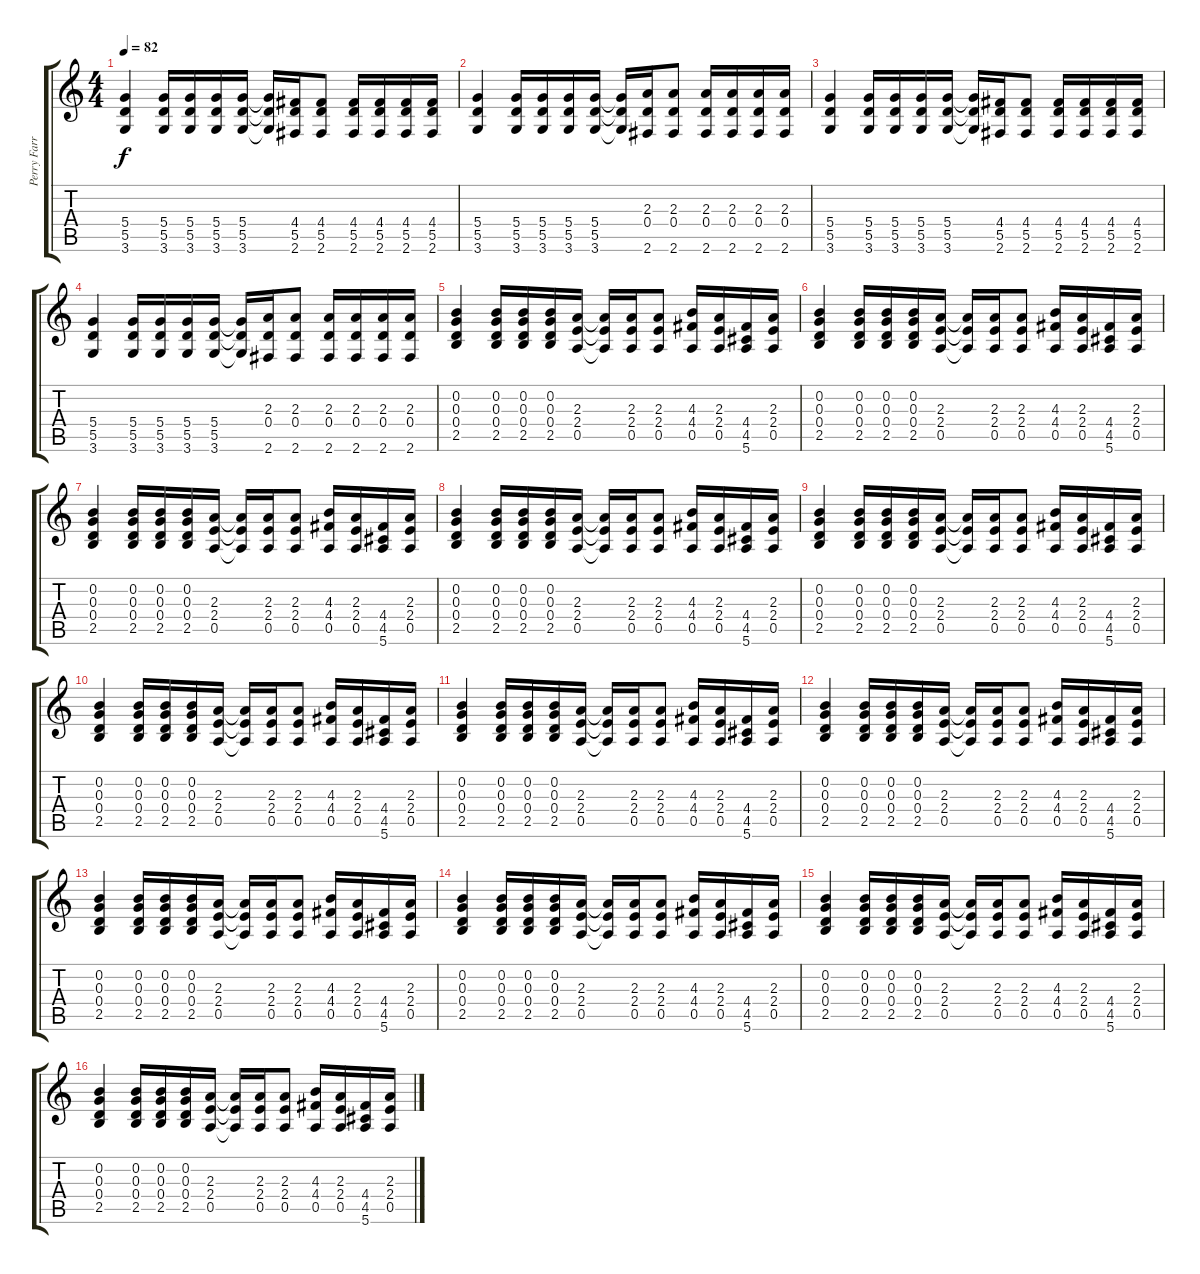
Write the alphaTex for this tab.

\track ("Perry Farrell" "Perry Farr") {instrument electricguitarclean}
\staff {score tabs}
\tuning (E4 B3 G3 D3 A2 E2) {hide}
\ts (4 4)
\tempo 82
\clef g2
\ks c
(5.4 5.5 3.6).4{dy f} (5.4 5.5 3.6).16 (5.4 5.5 3.6).16 (5.4 5.5 3.6).16 (5.4 5.5 3.6).16 (5.4{t} 5.5{t} 3.6{t}).16 (4.4 5.5 2.6).16 (4.4 5.5 2.6).8 (4.4 5.5 2.6).16 (4.4 5.5 2.6).16 (4.4 5.5 2.6).16 (4.4 5.5 2.6).16 |
(5.4 5.5 3.6).4 (5.4 5.5 3.6).16 (5.4 5.5 3.6).16 (5.4 5.5 3.6).16 (5.4 5.5 3.6).16 (5.4{t} 5.5{t} 3.6{t}).16 (2.3 0.4 2.6).16 (2.3 0.4 2.6).8 (2.3 0.4 2.6).16 (2.3 0.4 2.6).16 (2.3 0.4 2.6).16 (2.3 0.4 2.6).16 |
(5.4 5.5 3.6).4 (5.4 5.5 3.6).16 (5.4 5.5 3.6).16 (5.4 5.5 3.6).16 (5.4 5.5 3.6).16 (5.4{t} 5.5{t} 3.6{t}).16 (4.4 5.5 2.6).16 (4.4 5.5 2.6).8 (4.4 5.5 2.6).16 (4.4 5.5 2.6).16 (4.4 5.5 2.6).16 (4.4 5.5 2.6).16 |
(5.4 5.5 3.6).4 (5.4 5.5 3.6).16 (5.4 5.5 3.6).16 (5.4 5.5 3.6).16 (5.4 5.5 3.6).16 (5.4{t} 5.5{t} 3.6{t}).16 (2.3 0.4 2.6).16 (2.3 0.4 2.6).8 (2.3 0.4 2.6).16 (2.3 0.4 2.6).16 (2.3 0.4 2.6).16 (2.3 0.4 2.6).16 |
(0.2 0.3 0.4 2.5).4 (0.2 0.3 0.4 2.5).16 (0.2 0.3 0.4 2.5).16 (0.2 0.3 0.4 2.5).16 (2.3 2.4 0.5).16 (2.3{t} 2.4{t} 0.5{t}).16 (2.3 2.4 0.5).16 (2.3 2.4 0.5).8 (4.3 4.4 0.5).16 (2.3 2.4 0.5).16 (4.4 4.5 5.6).16 (2.3 2.4 0.5).16 |
(0.2 0.3 0.4 2.5).4 (0.2 0.3 0.4 2.5).16 (0.2 0.3 0.4 2.5).16 (0.2 0.3 0.4 2.5).16 (2.3 2.4 0.5).16 (2.3{t} 2.4{t} 0.5{t}).16 (2.3 2.4 0.5).16 (2.3 2.4 0.5).8 (4.3 4.4 0.5).16 (2.3 2.4 0.5).16 (4.4 4.5 5.6).16 (2.3 2.4 0.5).16 |
(0.2 0.3 0.4 2.5).4 (0.2 0.3 0.4 2.5).16 (0.2 0.3 0.4 2.5).16 (0.2 0.3 0.4 2.5).16 (2.3 2.4 0.5).16 (2.3{t} 2.4{t} 0.5{t}).16 (2.3 2.4 0.5).16 (2.3 2.4 0.5).8 (4.3 4.4 0.5).16 (2.3 2.4 0.5).16 (4.4 4.5 5.6).16 (2.3 2.4 0.5).16 |
(0.2 0.3 0.4 2.5).4 (0.2 0.3 0.4 2.5).16 (0.2 0.3 0.4 2.5).16 (0.2 0.3 0.4 2.5).16 (2.3 2.4 0.5).16 (2.3{t} 2.4{t} 0.5{t}).16 (2.3 2.4 0.5).16 (2.3 2.4 0.5).8 (4.3 4.4 0.5).16 (2.3 2.4 0.5).16 (4.4 4.5 5.6).16 (2.3 2.4 0.5).16 |
(0.2 0.3 0.4 2.5).4 (0.2 0.3 0.4 2.5).16 (0.2 0.3 0.4 2.5).16 (0.2 0.3 0.4 2.5).16 (2.3 2.4 0.5).16 (2.3{t} 2.4{t} 0.5{t}).16 (2.3 2.4 0.5).16 (2.3 2.4 0.5).8 (4.3 4.4 0.5).16 (2.3 2.4 0.5).16 (4.4 4.5 5.6).16 (2.3 2.4 0.5).16 |
(0.2 0.3 0.4 2.5).4 (0.2 0.3 0.4 2.5).16 (0.2 0.3 0.4 2.5).16 (0.2 0.3 0.4 2.5).16 (2.3 2.4 0.5).16 (2.3{t} 2.4{t} 0.5{t}).16 (2.3 2.4 0.5).16 (2.3 2.4 0.5).8 (4.3 4.4 0.5).16 (2.3 2.4 0.5).16 (4.4 4.5 5.6).16 (2.3 2.4 0.5).16 |
(0.2 0.3 0.4 2.5).4 (0.2 0.3 0.4 2.5).16 (0.2 0.3 0.4 2.5).16 (0.2 0.3 0.4 2.5).16 (2.3 2.4 0.5).16 (2.3{t} 2.4{t} 0.5{t}).16 (2.3 2.4 0.5).16 (2.3 2.4 0.5).8 (4.3 4.4 0.5).16 (2.3 2.4 0.5).16 (4.4 4.5 5.6).16 (2.3 2.4 0.5).16 |
(0.2 0.3 0.4 2.5).4 (0.2 0.3 0.4 2.5).16 (0.2 0.3 0.4 2.5).16 (0.2 0.3 0.4 2.5).16 (2.3 2.4 0.5).16 (2.3{t} 2.4{t} 0.5{t}).16 (2.3 2.4 0.5).16 (2.3 2.4 0.5).8 (4.3 4.4 0.5).16 (2.3 2.4 0.5).16 (4.4 4.5 5.6).16 (2.3 2.4 0.5).16 |
(0.2 0.3 0.4 2.5).4 (0.2 0.3 0.4 2.5).16 (0.2 0.3 0.4 2.5).16 (0.2 0.3 0.4 2.5).16 (2.3 2.4 0.5).16 (2.3{t} 2.4{t} 0.5{t}).16 (2.3 2.4 0.5).16 (2.3 2.4 0.5).8 (4.3 4.4 0.5).16 (2.3 2.4 0.5).16 (4.4 4.5 5.6).16 (2.3 2.4 0.5).16 |
(0.2 0.3 0.4 2.5).4 (0.2 0.3 0.4 2.5).16 (0.2 0.3 0.4 2.5).16 (0.2 0.3 0.4 2.5).16 (2.3 2.4 0.5).16 (2.3{t} 2.4{t} 0.5{t}).16 (2.3 2.4 0.5).16 (2.3 2.4 0.5).8 (4.3 4.4 0.5).16 (2.3 2.4 0.5).16 (4.4 4.5 5.6).16 (2.3 2.4 0.5).16 |
(0.2 0.3 0.4 2.5).4 (0.2 0.3 0.4 2.5).16 (0.2 0.3 0.4 2.5).16 (0.2 0.3 0.4 2.5).16 (2.3 2.4 0.5).16 (2.3{t} 2.4{t} 0.5{t}).16 (2.3 2.4 0.5).16 (2.3 2.4 0.5).8 (4.3 4.4 0.5).16 (2.3 2.4 0.5).16 (4.4 4.5 5.6).16 (2.3 2.4 0.5).16 |
(0.2 0.3 0.4 2.5).4 (0.2 0.3 0.4 2.5).16 (0.2 0.3 0.4 2.5).16 (0.2 0.3 0.4 2.5).16 (2.3 2.4 0.5).16 (2.3{t} 2.4{t} 0.5{t}).16 (2.3 2.4 0.5).16 (2.3 2.4 0.5).8 (4.3 4.4 0.5).16 (2.3 2.4 0.5).16 (4.4 4.5 5.6).16 (2.3 2.4 0.5).16
